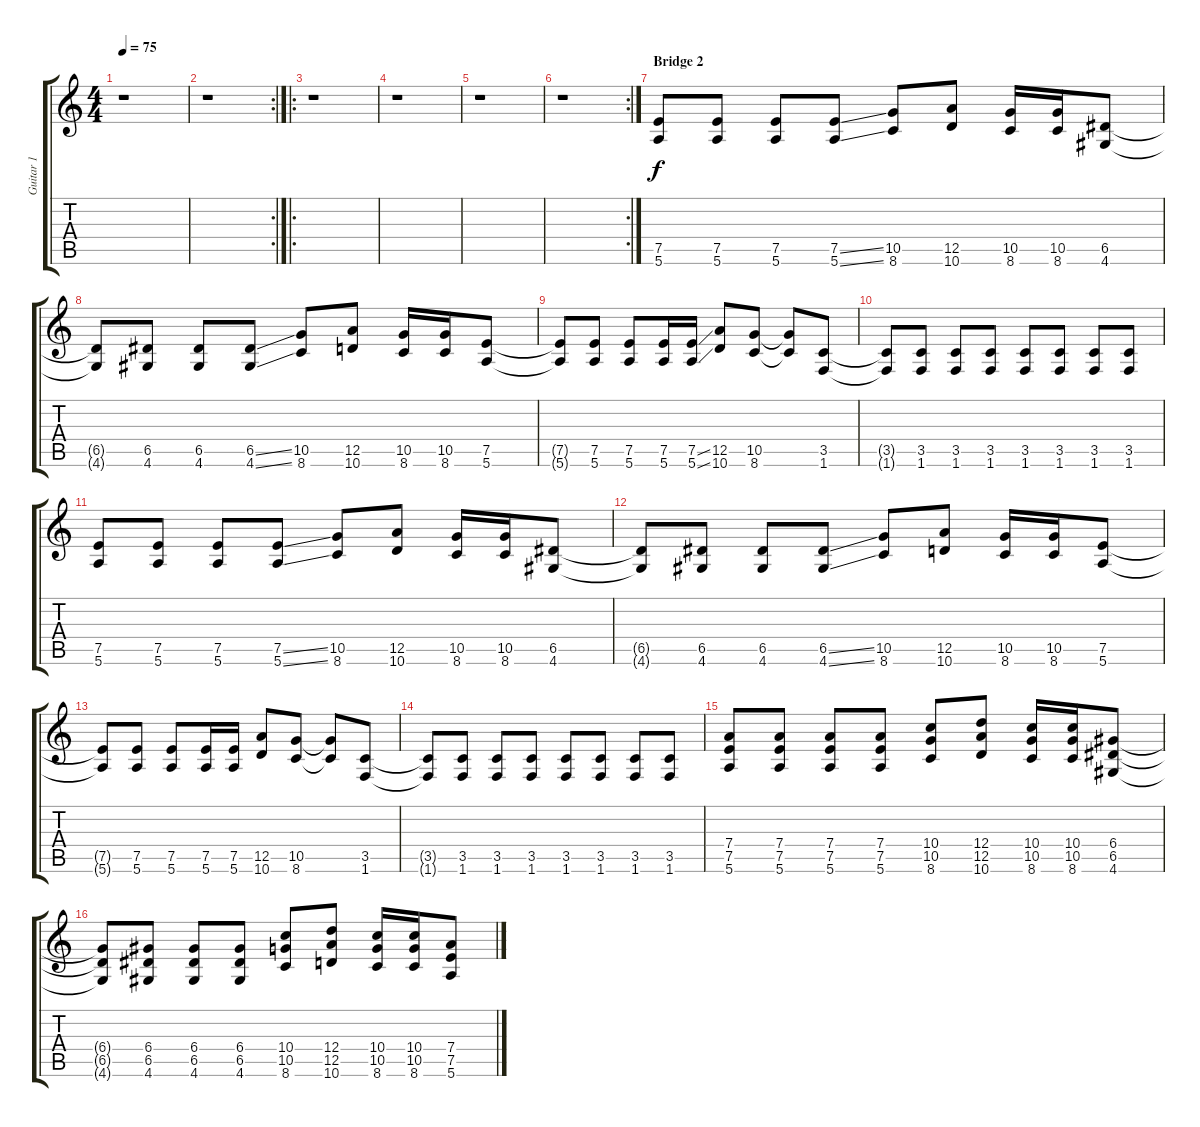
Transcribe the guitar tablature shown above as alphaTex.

\track ("Guitar 1" "Guitar 1") {instrument acousticguitarnylon}
\staff {score tabs}
\tuning (E4 B3 G3 D3 A2 E2) {hide}
\ts (4 4)
\tempo 75
\clef g2
\ks c
r.1{dy f} |
\rc 2
r.1 |
\ro
r.1 |
r.1 |
r.1 |
\rc 2
r.1 |
\section ("" "Bridge 2")
(7.5 5.6).8{instrument overdrivenguitar} (7.5 5.6).8 (7.5 5.6).8 (7.5{ss} 5.6{ss}).8 (10.5 8.6).8 (12.5 10.6).8 (10.5 8.6).16 (10.5 8.6).16 (6.5 4.6).8 |
(6.5{t} 4.6{t}).8 (6.5 4.6).8 (6.5 4.6).8 (6.5{ss} 4.6{ss}).8 (10.5 8.6).8 (12.5 10.6).8 (10.5 8.6).16 (10.5 8.6).16 (7.5 5.6).8 |
(7.5{t} 5.6{t}).8 (7.5 5.6).8 (7.5 5.6).8 (7.5 5.6).16 (7.5{ss} 5.6{ss}).16 (12.5 10.6).8 (10.5 8.6).8 (10.5{t} 8.6{t}).8 (3.5 1.6).8 |
(3.5{t} 1.6{t}).8 (3.5 1.6).8 (3.5 1.6).8 (3.5 1.6).8 (3.5 1.6).8 (3.5 1.6).8 (3.5 1.6).8 (3.5 1.6).8 |
(7.5 5.6).8 (7.5 5.6).8 (7.5 5.6).8 (7.5{ss} 5.6{ss}).8 (10.5 8.6).8 (12.5 10.6).8 (10.5 8.6).16 (10.5 8.6).16 (6.5 4.6).8 |
(6.5{t} 4.6{t}).8 (6.5 4.6).8 (6.5 4.6).8 (6.5{ss} 4.6{ss}).8 (10.5 8.6).8 (12.5 10.6).8 (10.5 8.6).16 (10.5 8.6).16 (7.5 5.6).8 |
(7.5{t} 5.6{t}).8 (7.5 5.6).8 (7.5 5.6).8 (7.5 5.6).16 (7.5 5.6).16 (12.5 10.6).8 (10.5 8.6).8 (10.5{t} 8.6{t}).8 (3.5 1.6).8 |
(3.5{t} 1.6{t}).8 (3.5 1.6).8 (3.5 1.6).8 (3.5 1.6).8 (3.5 1.6).8 (3.5 1.6).8 (3.5 1.6).8 (3.5 1.6).8 |
(7.4 7.5 5.6).8 (7.4 7.5 5.6).8 (7.4 7.5 5.6).8 (7.4 7.5 5.6).8 (10.4 10.5 8.6).8 (12.4 12.5 10.6).8 (10.4 10.5 8.6).16 (10.4 10.5 8.6).16 (6.4 6.5 4.6).8 |
(6.4{t} 6.5{t} 4.6{t}).8 (6.4 6.5 4.6).8 (6.4 6.5 4.6).8 (6.4 6.5 4.6).8 (10.4 10.5 8.6).8 (12.4 12.5 10.6).8 (10.4 10.5 8.6).16 (10.4 10.5 8.6).16 (7.4 7.5 5.6).8
